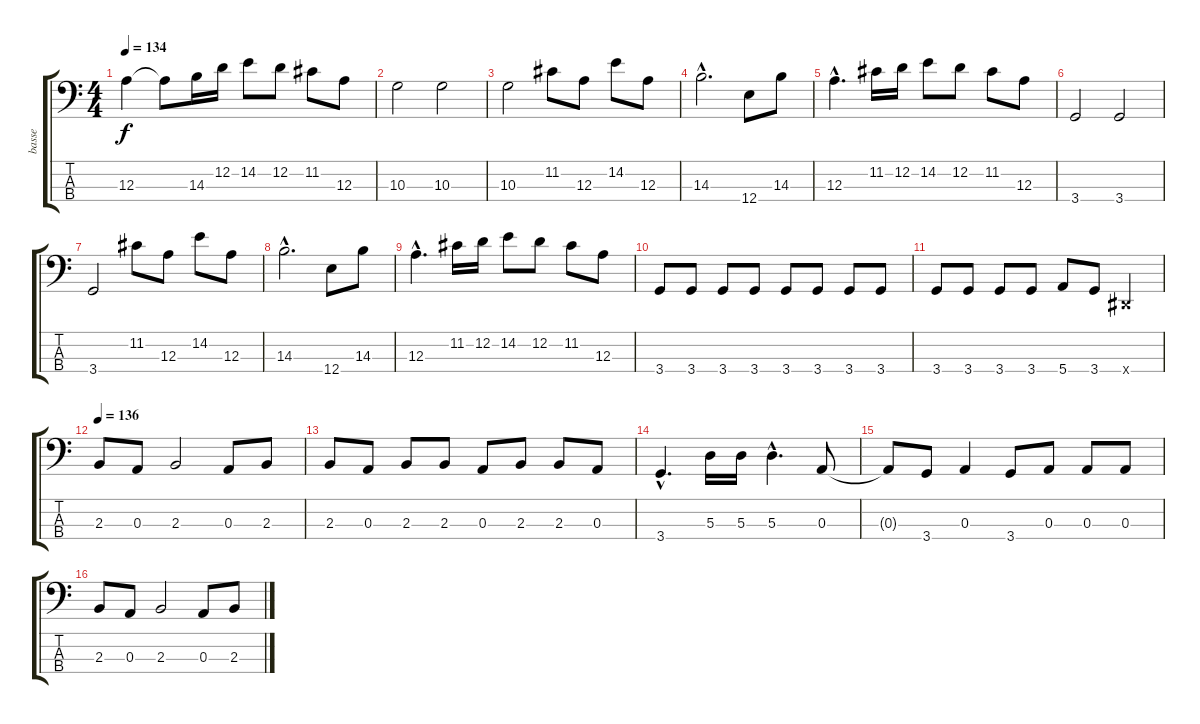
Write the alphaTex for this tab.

\track ("basse" "basse") {instrument electricbassfinger}
\staff {score tabs}
\tuning (G2 D2 A1 E1) {hide}
\ts (4 4)
\tempo 134
\clef f4
\ks c
12.3.4{dy f} 12.3{t}.8 14.3.16 12.2.16 14.2.8 12.2.8 11.2.8 12.3.8 |
10.3.2 10.3.2 |
10.3.2 11.2.8 12.3.8 14.2.8 12.3.8 |
14.3{hac}.2{d} 12.4.8 14.3.8 |
12.3{hac}.4{d} 11.2.16 12.2.16 14.2.8 12.2.8 11.2.8 12.3.8 |
3.4.2 3.4.2 |
3.4.2 11.2.8 12.3.8 14.2.8 12.3.8 |
14.3{hac}.2{d} 12.4.8 14.3.8 |
12.3{hac}.4{d} 11.2.16 12.2.16 14.2.8 12.2.8 11.2.8 12.3.8 |
3.4.8 3.4.8 3.4.8 3.4.8 3.4.8 3.4.8 3.4.8 3.4.8 |
3.4.8 3.4.8 3.4.8 3.4.8 5.4.8 3.4.8 -1.4{x}.4 |
\tempo 136
2.3.8 0.3.8 2.3.2 0.3.8 2.3.8 |
2.3.8 0.3.8 2.3.8 2.3.8 0.3.8 2.3.8 2.3.8 0.3.8 |
3.4{hac}.4{d} 5.3.16 5.3.16 5.3{hac}.4{d} 0.3.8 |
0.3{t}.8 3.4.8 0.3.4 3.4.8 0.3.8 0.3.8 0.3.8 |
2.3.8 0.3.8 2.3.2 0.3.8 2.3.8
